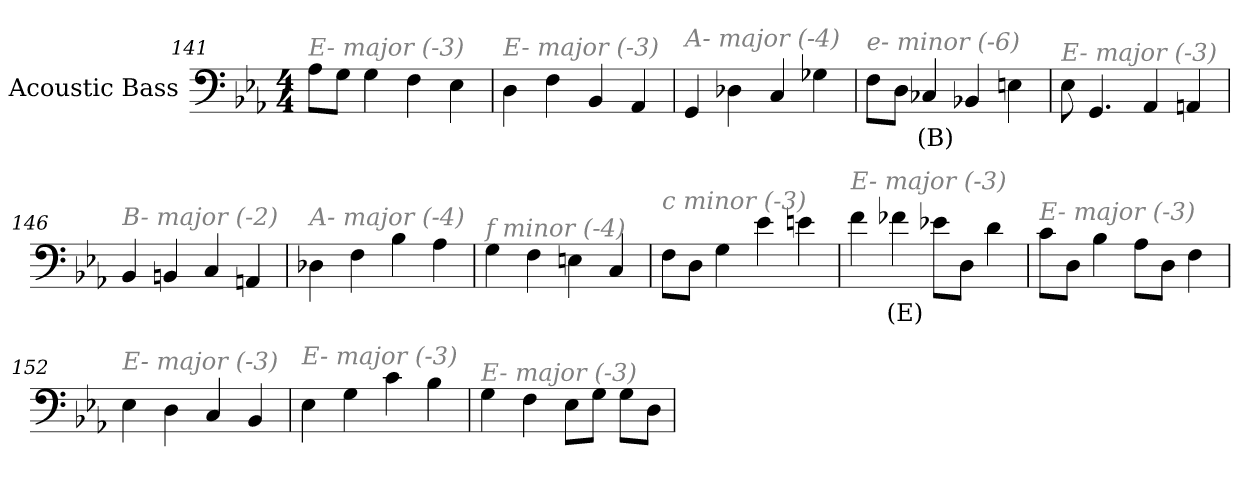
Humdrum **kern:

**kern	**text
*part1	*part1
*staff1	*staff1
*I"Acoustic Bass	*
*clefF4	*
*ITrd7c12	*
*k[b-e-a-]	*
*E-:	*
*M4/4	*
=141	=141
!LO:TX:i:color=#808080:t=E- major (-3)	!
8AA-L	.
8GGJ	.
4GG	.
4FF	.
4EE-	.
=142	=142
!LO:TX:i:color=#808080:t=E- major (-3)	!
4DD	.
4FF	.
4BBB-	.
4AAA-	.
=143	=143
!LO:TX:i:color=#808080:t=A- major (-4)	!
4GGG	.
4DD-X	.
4CC	.
4GG-X	.
=144	=144
!LO:TX:i:color=#808080:t=e- minor (-6)	!
8FFL	.
8DDJ	.
4CC-Xi	(B)
4BBB-X	.
4EEn	.
=145	=145
!LO:TX:i:color=#808080:t=E- major (-3)	!
8EE-	.
4.GGG	.
4AAA-	.
4AAAn	.
=146	=146
!LO:TX:i:color=#808080:t=B- major (-2)	!
4BBB-	.
4BBBn	.
4CC	.
4AAAn	.
=147	=147
!LO:TX:i:color=#808080:t=A- major (-4)	!
4DD-X	.
4FF	.
4BB-	.
4AA-	.
=148	=148
!LO:TX:i:color=#808080:t=f minor (-4)	!
4GG	.
4FF	.
4EEn	.
4CC	.
=149	=149
!LO:TX:i:color=#808080:t=c minor (-3)	!
8FFL	.
8DDJ	.
4GG	.
4E-	.
4En	.
=150	=150
!LO:TX:i:color=#808080:t=E- major (-3)	!
4F	.
4F-Xi	(E)
8E-XL	.
8DDJ	.
4D	.
=151	=151
!LO:TX:i:color=#808080:t=E- major (-3)	!
8CL	.
8DDJ	.
4BB-	.
8AA-L	.
8DDJ	.
4FF	.
=152	=152
!LO:TX:i:color=#808080:t=E- major (-3)	!
4EE-	.
4DD	.
4CC	.
4BBB-	.
=153	=153
!LO:TX:i:color=#808080:t=E- major (-3)	!
4EE-	.
4GG	.
4C	.
4BB-	.
=154	=154
!LO:TX:i:color=#808080:t=E- major (-3)	!
4GG	.
4FF	.
8EE-L	.
8GGJ	.
8GGL	.
8DDJ	.
=	=
*-	*-
